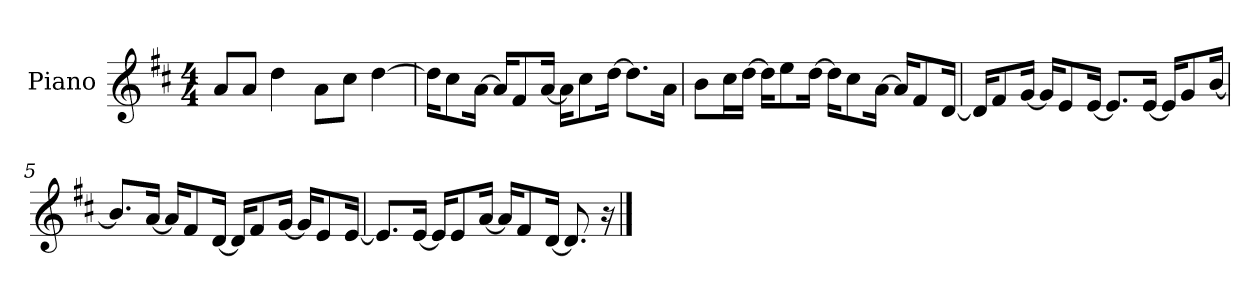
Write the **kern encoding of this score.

**kern
*part1
*staff1
*I"Piano
*I'P-no
*clefG2
*k[f#c#]
*M4/4
*MM90
=1
8a/L
8a/J
4dd\
8a\L
8cc#\J
[4dd\
=2
16dd\KL]
8cc#\
[16a\Jk
16a/KL]
8f#/
[16a/Jk
16a\KL]
8cc#\
[16dd\Jk
8.dd\L]
16a\Jk
=3
8b\L
16cc#\L
[16dd\JJ
16dd\KL]
8ee\
[16dd\Jk
16dd\KL]
8cc#\
[16a\Jk
16a/KL]
8f#/
[16d/Jk
!!LO:LB:g=z
=4
16d/KL]
8f#/
[16g/Jk
16g/KL]
8e/
[16e/Jk
8.e/L]
[16e/Jk
16e/KL]
8g/
[16b/Jk
=5
8.b/L]
[16a/Jk
16a/KL]
8f#/
[16d/Jk
16d/KL]
8f#/
[16g/Jk
16g/KL]
8e/
[16e/Jk
=6
8.e/L]
[16e/Jk
16e/KL]
8e/
[16a/Jk
16a/KL]
8f#/
[16d/Jk
8.d/]
16r
==
*-
